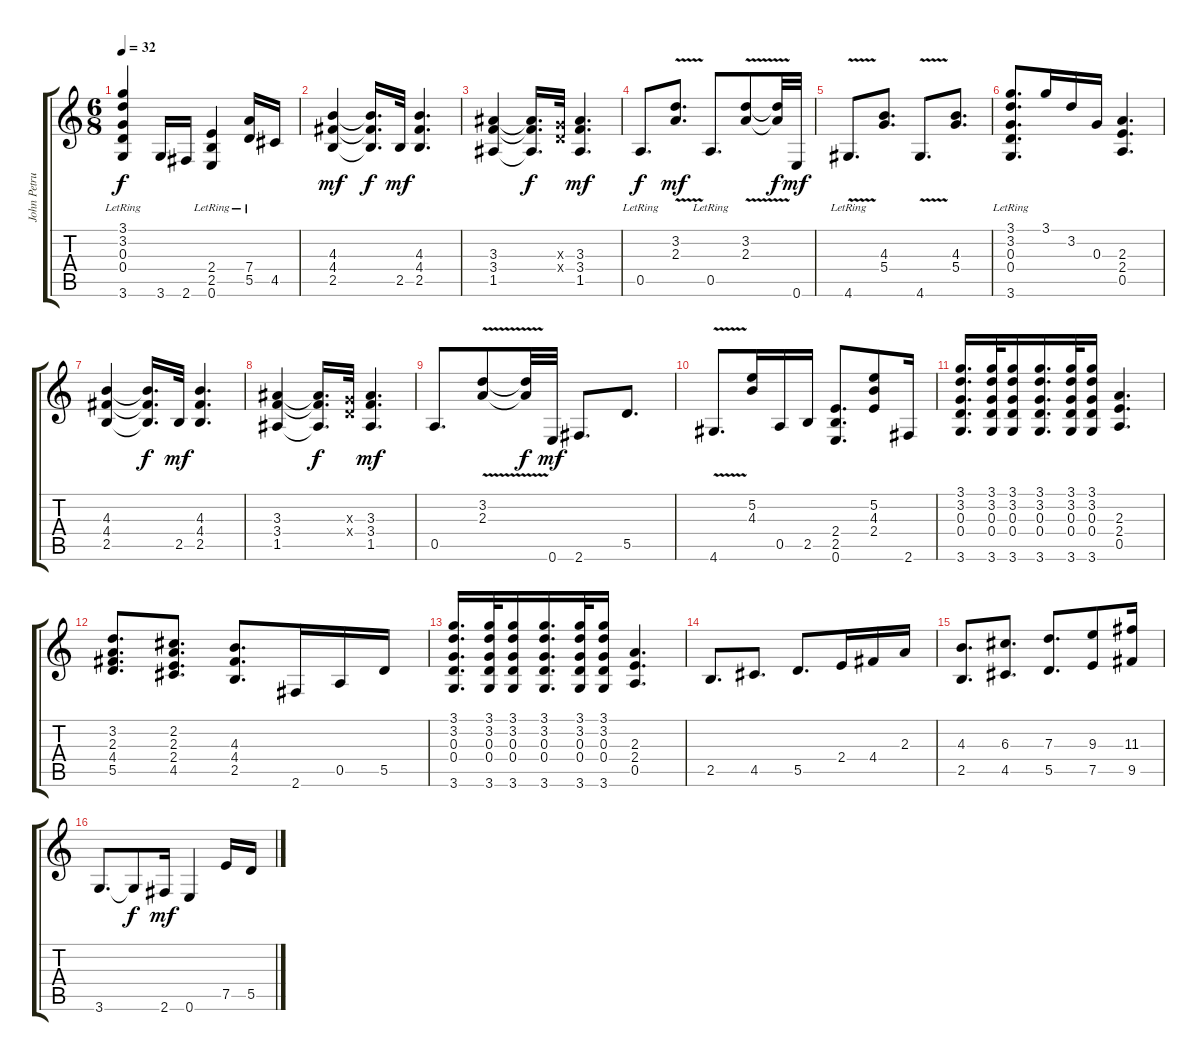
\track ("John Petrucci" "John Petru") {instrument acousticguitarsteel}
\staff {score tabs}
\tuning (E4 B3 G3 D3 A2 E2) {hide}
\ts (6 8)
\tempo 32
\clef g2
\ks c
(3.1{lr} 3.2{lr} 0.3{lr} 0.4{lr} 3.6{lr}).4{dy f} 3.6.16 2.6.16 (2.4{lr} 2.5{lr} 0.6{lr}).4 (7.4{lr} 5.5).16 4.5.16 |
(4.3 4.4 2.5).4{dy mf volume 12} (4.3{t} 4.4{t} 2.5{t}).16{d dy f} 2.5.32{dy mf} (4.3 4.4 2.5).4{d} |
(3.3 3.4 1.5).4 (3.3{t} 3.4{t} 1.5{t}).16{d dy f} (0.3{x} 0.4{x}).32 (3.3 3.4 1.5).4{d dy mf} |
0.5{lr}.8{d dy f} (3.2{v} 2.3).8{d dy mf} 0.5{lr}.8{d} (3.2{v} 2.3).8 (3.2{t} 2.3{t}).32{dy f} 0.6.32{dy mf} |
4.6{v lr}.8{d} (4.3 5.4).8{d} 4.6{v}.8{d} (4.3 5.4).8{d} |
(3.1{lr} 3.2{lr} 0.3{lr} 0.4{lr} 3.6{lr}).8{d} 3.1.16 3.2.16 0.3.16 (2.3 2.4 0.5).4{d} |
(4.3 4.4 2.5).4{volume 12} (4.3{t} 4.4{t} 2.5{t}).16{d dy f} 2.5.32{dy mf} (4.3 4.4 2.5).4{d} |
(3.3 3.4 1.5).4 (3.3{t} 3.4{t} 1.5{t}).16{d dy f} (0.3{x} 0.4{x}).32 (3.3 3.4 1.5).4{d dy mf} |
0.5.8{d} (3.2{v} 2.3).8 (3.2{t} 2.3{t}).32{dy f} 0.6.32{dy mf} 2.6.8{d} 5.5.8{d} |
4.6{v}.8{d} (5.2 4.3).16 0.5.16 2.5.16 (2.4 2.5 0.6).8{d} (5.2 4.3 2.4).8 2.6.16 |
(3.1 3.2 0.3 0.4 3.6).16{d} (3.1 3.2 0.3 0.4 3.6).32 (3.1 3.2 0.3 0.4 3.6).16 (3.1 3.2 0.3 0.4 3.6).16{d} (3.1 3.2 0.3 0.4 3.6).32 (3.1 3.2 0.3 0.4 3.6).16 (2.3 2.4 0.5).4{d} |
(3.2 2.3 4.4 5.5).8{d} (2.2 2.3 2.4 4.5).8{d} (4.3 4.4 2.5).8{d} 2.6.16 0.5.16 5.5.16 |
(3.1 3.2 0.3 0.4 3.6).16{d} (3.1 3.2 0.3 0.4 3.6).32 (3.1 3.2 0.3 0.4 3.6).16 (3.1 3.2 0.3 0.4 3.6).16{d} (3.1 3.2 0.3 0.4 3.6).32 (3.1 3.2 0.3 0.4 3.6).16 (2.3 2.4 0.5).4{d} |
2.5.8{d} 4.5.8{d} 5.5.8{d} 2.4.16 4.4.16 2.3.16 |
(4.3 2.5).8{d} (6.3 4.5).8{d} (7.3 5.5).8{d} (9.3 7.5).8 (11.3 9.5).16 |
3.6.8{d} 3.6{t}.8{dy f} 2.6.16{dy mf} 0.6.4 7.5.16 5.5.16
